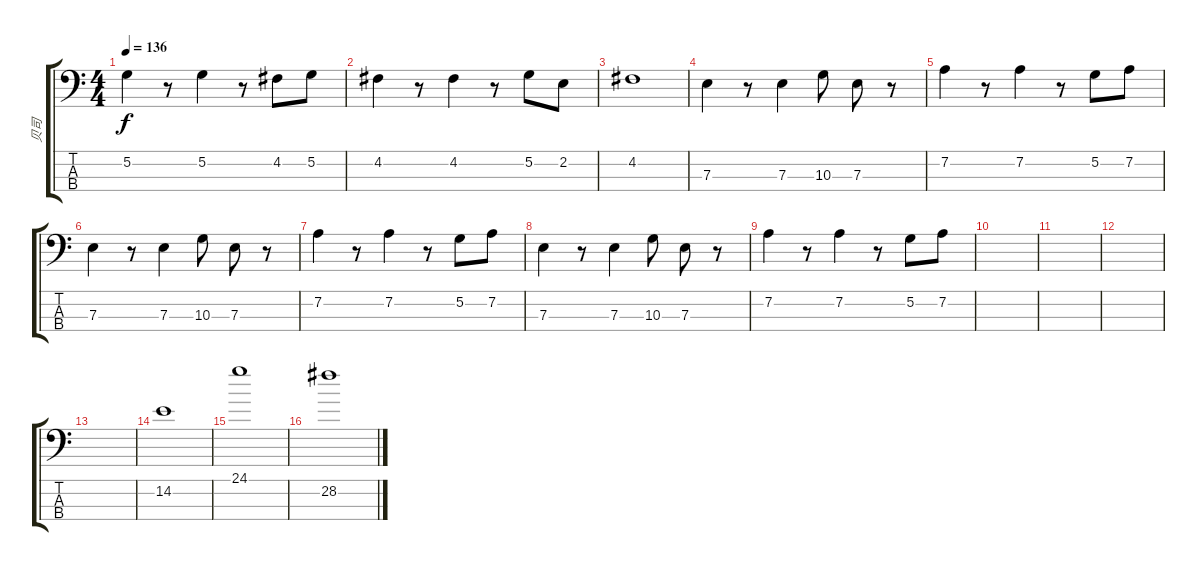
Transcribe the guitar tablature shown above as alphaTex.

\track ("贝司" "贝司") {instrument acousticguitarnylon}
\staff {score tabs}
\tuning (G2 D2 A1 E1) {hide}
\ts (4 4)
\tempo 136
\clef f4
\ks c
5.2.4{dy f} r.8 5.2.4 r.8 4.2.8 5.2.8 |
4.2.4 r.8 4.2.4 r.8 5.2.8 2.2.8 |
4.2.1 |
7.3.4 r.8 7.3.4 10.3.8 7.3.8 r.8 |
7.2.4 r.8 7.2.4 r.8 5.2.8 7.2.8 |
7.3.4 r.8 7.3.4 10.3.8 7.3.8 r.8 |
7.2.4 r.8 7.2.4 r.8 5.2.8 7.2.8 |
7.3.4 r.8 7.3.4 10.3.8 7.3.8 r.8 |
7.2.4 r.8 7.2.4 r.8 5.2.8 7.2.8 |
|
|
|
|
14.2.1 |
24.1.1 |
28.2.1
